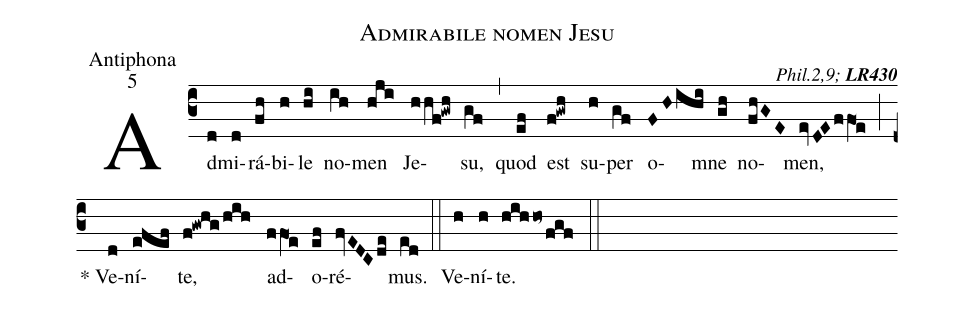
name:Admirabile nomen Jesu;
office-part:Antiphona;
mode:5;
commentary: {\itshape\mdseries  Phil.2,9;\/}  {\bfseries LR430};
%%
(c3) Ad(d)mi(d)rá(fh)bi(h)le(hi) no(ih)men(hji) Je(hhf!gwh)su,(gf) (,)
quod(ef) est(f!gwh) su(h)per(gf) o(FHihi)mne(gh) no(fhGE)men,(evDEffO1!e) (;)
<sp>*</sp> Ve(d)ní(efef)te,(f!gwhg/hih) ad(ffO1!e)o(ef)ré(fvEDCde)mus.(ed) (::)
Ve(h)ní(h)te.(hihho~fgf) (::)
